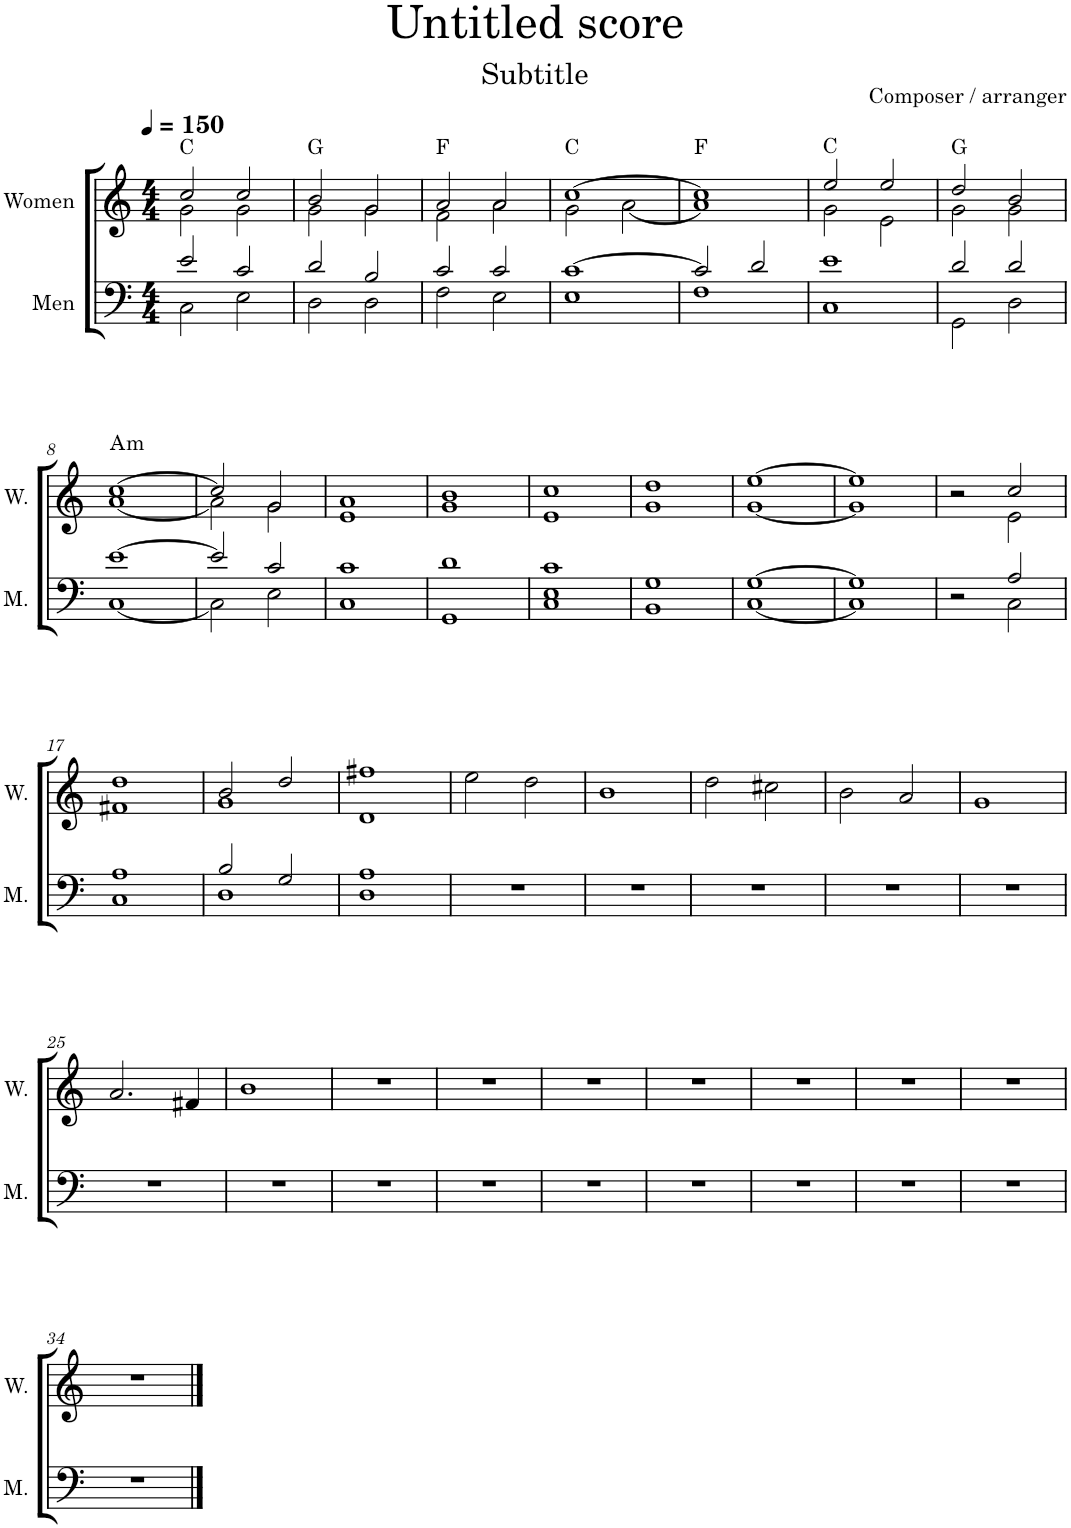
**kern	**kern	**harte
*part2	*part1	*part1
*staff2	*staff1	*
*I"Men	*I"Women	*
*I'M.	*I'W.	*
*clefF4	*clefG2	*
*k[]	*k[]	*
*M4/4	*M4/4	*
*MM150	*MM150	*
=1	=1	=1
*^	*^	*
2e/	2C\	2cc/	2g\	C:maj
2c/	2E\	2cc/	2g\	.
=2	=2	=2	=2	=2
2d/	2D\	2b/	2g\	G:maj
2B/	2D\	2g/	2g\	.
=3	=3	=3	=3	=3
2c/	2F\	2a/	2f\	F:maj
2c/	2E\	2a/	2a\	.
=4	=4	=4	=4	=4
[1c	1E	[1cc	2g\	C:maj
.	.	.	[2a\	.
=5	=5	=5	=5	=5
2c/]	1F	1cc]	1a]	F:maj
2d/	.	.	.	.
=6	=6	=6	=6	=6
1e	1C	2ee/	2g\	C:maj
.	.	2ee/	2e\	.
=7	=7	=7	=7	=7
2d/	2GG\	2dd/	2g\	G:maj
2d/	2D\	2b/	2g\	.
!!LO:LB:g=z	!!
=8	=8	=8	=8	=8
!	!	!	!	!LO:H:kt=m
[1e	[1C	[1cc	[1a	A:min
=9	=9	=9	=9	=9
2e/]	2C\]	2cc/]	2a\]	.
2c/	2E\	2g/	2g\	.
=10	=10	=10	=10	=10
1c	1C	1a	1e	.
=11	=11	=11	=11	=11
1d	1GG	1b	1g	.
=12	=12	=12	=12	=12
1c	1C 1E	1cc	1e	.
=13	=13	=13	=13	=13
1G	1BB	1dd	1g	.
=14	=14	=14	=14	=14
[1G	[1C	[1ee	[1g	.
=15	=15	=15	=15	=15
1G]	1C]	1ee]	1g]	.
=16	=16	=16	=16	=16
2r	2ryy	2r	2ryy	.
2A/	2C\	2cc/	2e\	.
!!LO:LB:g=z	!!
=17	=17	=17	=17	=17
1A	1C	1dd	1f#X	.
=18	=18	=18	=18	=18
2B/	1D	2b/	1g	.
2G/	.	2dd/	.	.
=19	=19	=19	=19	=19
1A	1D	1ff#X	1d	.
*v	*v	*	*	*
*	*v	*v	*
=20	=20	=20
1r	2ee\	.
.	2dd\	.
=21	=21	=21
1r	1b	.
=22	=22	=22
1r	2dd\	.
.	2cc#X\	.
=23	=23	=23
1r	2b\	.
.	2a/	.
=24	=24	=24
1r	1g	.
!!LO:LB:g=z
=25	=25	=25
1r	2.a/	.
.	4f#X/	.
=26	=26	=26
1r	1b	.
=27	=27	=27
1r	1r	.
=28	=28	=28
1r	1r	.
=29	=29	=29
1r	1r	.
=30	=30	=30
1r	1r	.
=31	=31	=31
1r	1r	.
=32	=32	=32
1r	1r	.
=33	=33	=33
1r	1r	.
!!LO:LB:g=z
=34	=34	=34
1r	1r	.
==	==	==
*-	*-	*-
